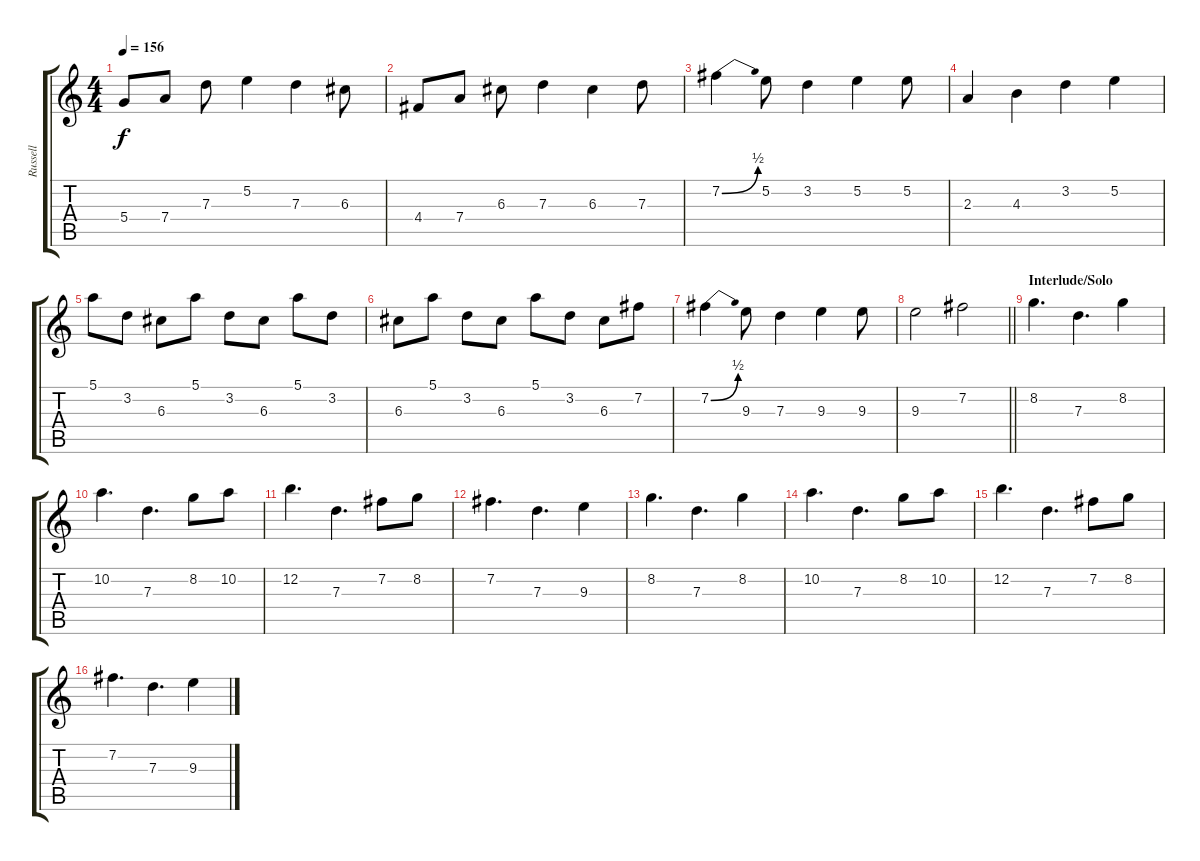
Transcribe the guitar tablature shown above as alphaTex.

\track ("Russell" "Russell") {instrument acousticguitarsteel}
\staff {score tabs}
\tuning (E4 B3 G3 D3 A2 E2) {hide}
\ts (4 4)
\tempo 156
\clef g2
\ks c
5.4.8{dy f} 7.4.8 7.3.8 5.2.4 7.3.4 6.3.8 |
4.4.8 7.4.8 6.3.8 7.3.4 6.3.4 7.3.8 |
7.2{be (bend 0 0 60 2)}.4 5.2.8 3.2.4 5.2.4 5.2.8 |
2.3.4 4.3.4 3.2.4 5.2.4 |
5.1.8 3.2.8 6.3.8 5.1.8 3.2.8 6.3.8 5.1.8 3.2.8 |
6.3.8 5.1.8 3.2.8 6.3.8 5.1.8 3.2.8 6.3.8 7.2.8 |
7.2{be (bend 0 0 60 2)}.4 9.3.8 7.3.4 9.3.4 9.3.8 |
\barLineRight lightlight
9.3.2 7.2.2 |
\section ("" "Interlude/Solo")
8.2.4{d volume 16 balance 12 instrument electricguitarjazz} 7.3.4{d} 8.2.4 |
10.2.4{d} 7.3.4{d} 8.2.8 10.2.8 |
12.2.4{d} 7.3.4{d} 7.2.8 8.2.8 |
7.2.4{d} 7.3.4{d} 9.3.4 |
8.2.4{d} 7.3.4{d} 8.2.4 |
10.2.4{d} 7.3.4{d} 8.2.8 10.2.8 |
12.2.4{d} 7.3.4{d} 7.2.8 8.2.8 |
7.2.4{d} 7.3.4{d} 9.3.4
